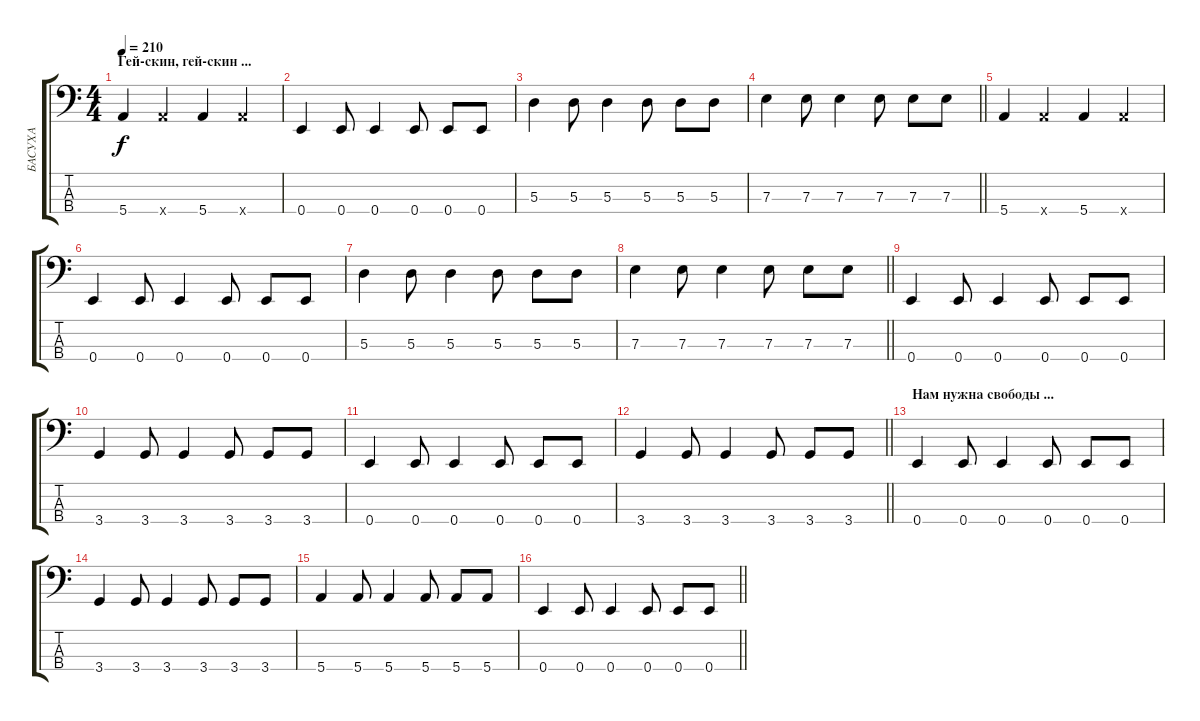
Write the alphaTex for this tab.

\track ("БАСУХА" "БАСУХА") {instrument electricbassfinger}
\staff {score tabs}
\tuning (G2 D2 A1 E1) {hide}
\ts (4 4)
\section ("" "Гей-скин, гей-скин ...")
\tempo 210
\clef f4
\ks c
5.4.4{dy f} 5.4{x}.4 5.4.4 5.4{x}.4 |
0.4.4 0.4.8 0.4.4 0.4.8 0.4.8 0.4.8 |
5.3.4 5.3.8 5.3.4 5.3.8 5.3.8 5.3.8 |
\barLineRight lightlight
7.3.4 7.3.8 7.3.4 7.3.8 7.3.8 7.3.8 |
5.4.4 5.4{x}.4 5.4.4 5.4{x}.4 |
0.4.4 0.4.8 0.4.4 0.4.8 0.4.8 0.4.8 |
5.3.4 5.3.8 5.3.4 5.3.8 5.3.8 5.3.8 |
\barLineRight lightlight
7.3.4 7.3.8 7.3.4 7.3.8 7.3.8 7.3.8 |
0.4.4 0.4.8 0.4.4 0.4.8 0.4.8 0.4.8 |
3.4.4 3.4.8 3.4.4 3.4.8 3.4.8 3.4.8 |
0.4.4 0.4.8 0.4.4 0.4.8 0.4.8 0.4.8 |
\barLineRight lightlight
3.4.4 3.4.8 3.4.4 3.4.8 3.4.8 3.4.8 |
\section ("" "Нам нужна свободы ...")
0.4.4 0.4.8 0.4.4 0.4.8 0.4.8 0.4.8 |
3.4.4 3.4.8 3.4.4 3.4.8 3.4.8 3.4.8 |
5.4.4 5.4.8 5.4.4 5.4.8 5.4.8 5.4.8 |
\barLineRight lightlight
0.4.4 0.4.8 0.4.4 0.4.8 0.4.8 0.4.8
